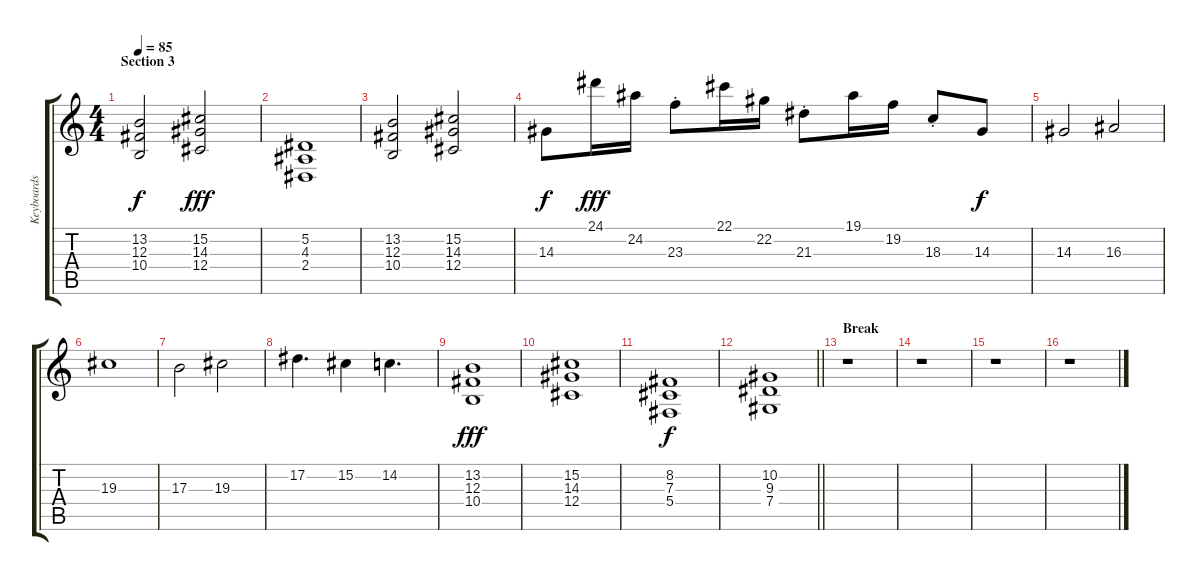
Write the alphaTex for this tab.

\track ("Keyboards" "Keyboards") {instrument stringensemble1}
\staff {score tabs}
\tuning (Eb4 Bb3 Gb3 Db3 Ab2 Eb2) {hide}
\ts (4 4)
\section ("" "Section 3")
\tempo 85
\clef g2
\ks c
(13.2 12.3 10.4).2{dy f volume 10} (15.2 14.3 12.4).2{dy fff} |
(5.2 4.3 2.4).1 |
(13.2 12.3 10.4).2 (15.2 14.3 12.4).2 |
14.3.8{dy f volume 14} 24.1.16{dy fff} 24.2.16 23.3{st}.8 22.1.16 22.2.16 21.3{st}.8 19.1.16 19.2.16 18.3{st}.8 14.3.8{dy f} |
14.3.2{volume 10} 16.3.2 |
19.3.1 |
17.3.2 19.3.2 |
17.2.4{d} 15.2.4 14.2.4{d} |
(13.2 12.3 10.4).1{dy fff} |
(15.2 14.3 12.4).1 |
(8.2 7.3 5.4).1{dy f} |
\barLineRight lightlight
(10.2 9.3 7.4).1 |
\section ("" "Break")
r.1 |
r.1 |
r.1 |
r.1
